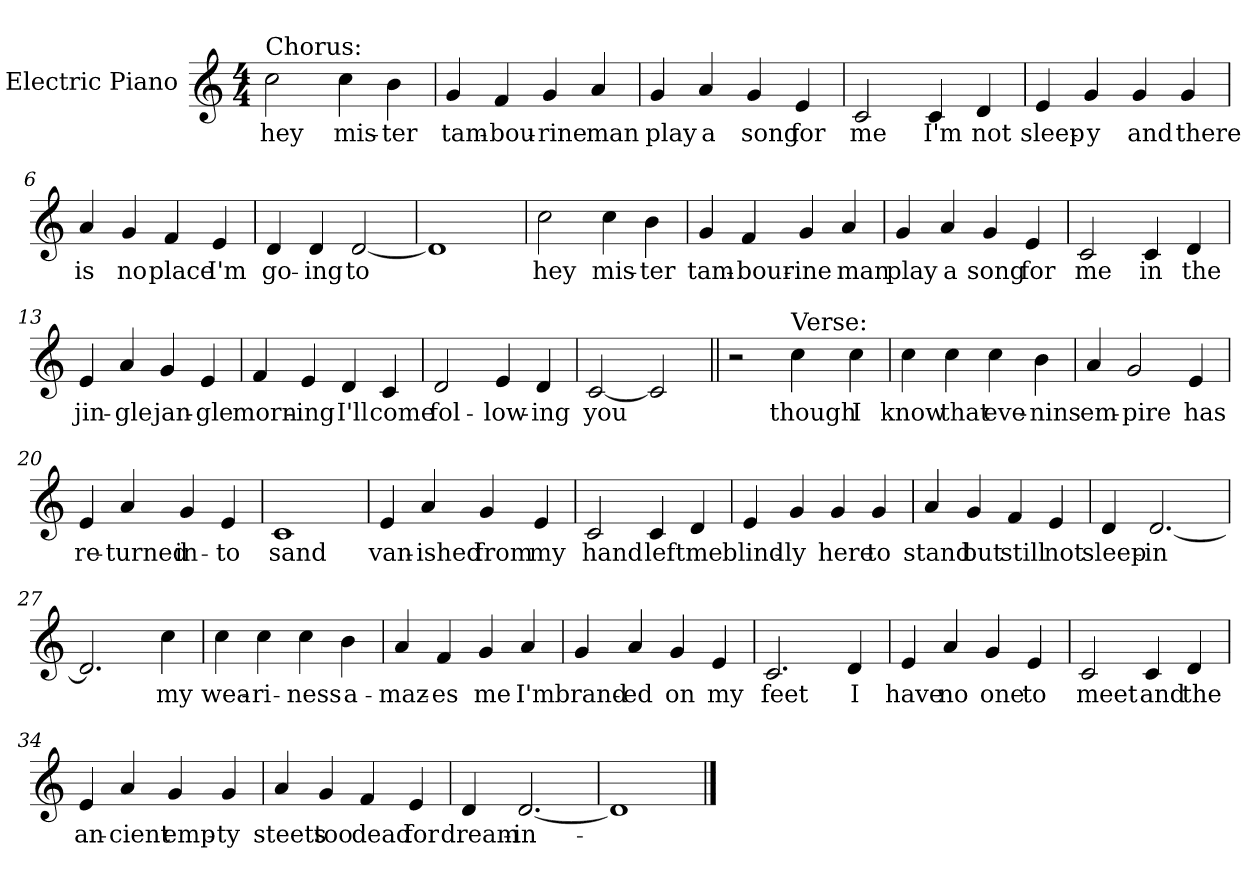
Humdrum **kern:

**kern	**text
*part1	*part1
*staff1	*staff1
*I"Electric Piano	*
*I'E.Pno	*
*clefG2	*
*k[]	*
*C:	*
*M4/4	*
=1	=1
!LO:TX:a:t=Chorus&colon;	!
2cc\	hey
4cc\	mis-
4b\	-ter
=2	=2
4g/	tam-
4f/	-bou-
4g/	-rine
4a/	man
=3	=3
4g/	play
4a/	a
4g/	song
4e/	for
=4	=4
2c/	me
4c/	I'm
4d/	not
!!LO:LB:g=z
=5	=5
4e/	sleep-
4g/	-y
4g/	and
4g/	there
=6	=6
4a/	is
4g/	no
4f/	place
4e/	I'm
=7	=7
4d/	go-
4d/	-ing
[2d/	to
=8	=8
1d]	.
=9	=9
2cc\	hey
4cc\	mis-
4b\	-ter
!!LO:LB:g=z
=10	=10
4g/	tam-
4f/	-bour-
4g/	-ine
4a/	man
=11	=11
4g/	play
4a/	a
4g/	song
4e/	for
=12	=12
2c/	me
4c/	in
4d/	the
=13	=13
4e/	jin-
4a/	-gle
4g/	jan-
4e/	-gle
!!LO:LB:g=z
=14	=14
4f/	morn-
4e/	-ing
4d/	I'll
4c/	come
=15	=15
2d/	fol-
4e/	-low-
4d/	-ing
=16	=16
[2c/	you
2c/]	.
=17||	=17||
2r	.
!LO:TX:a:t=Verse&colon;	!
4cc\	though
4cc\	I
=18	=18
4cc\	know
4cc\	that
4cc\	eve-
4b\	-nins
!!LO:LB:g=z
=19	=19
4a/	em-
2g/	-pire
4e/	has
=20	=20
4e/	re-
4a/	-turned
4g/	in-
4e/	to
=21	=21
1c	sand
=22	=22
4e/	van-
4a/	-ished
4g/	from
4e/	my
=23	=23
2c/	hand
4c/	left
4d/	me
!!LO:LB:g=z
=24	=24
4e/	blind-
4g/	-ly
4g/	here
4g/	to
=25	=25
4a/	stand
4g/	but
4f/	still
4e/	not
=26	=26
4d/	sleep-
[2.d/	-in
=27	=27
2.d/]	.
4cc\	my
=28	=28
4cc\	wea-
4cc\	-ri-
4cc\	-ness
4b\	a-
!!LO:LB:g=z
=29	=29
4a/	-maz-
4f/	-es
4g/	me
4a/	I'm
=30	=30
4g/	brand-
4a/	-ed
4g/	on
4e/	my
=31	=31
2.c/	feet
4d/	I
=32	=32
4e/	have
4a/	no
4g/	one
4e/	to
=33	=33
2c/	meet
4c/	and
4d/	the
!!LO:LB:g=z
=34	=34
4e/	an-
4a/	-cient
4g/	emp-
4g/	-ty
=35	=35
4a/	steets
4g/	too
4f/	dead
4e/	for
=36	=36
4d/	dream-
[2.d/	-in-
=37	=37
1d]	.
==	==
*-	*-
